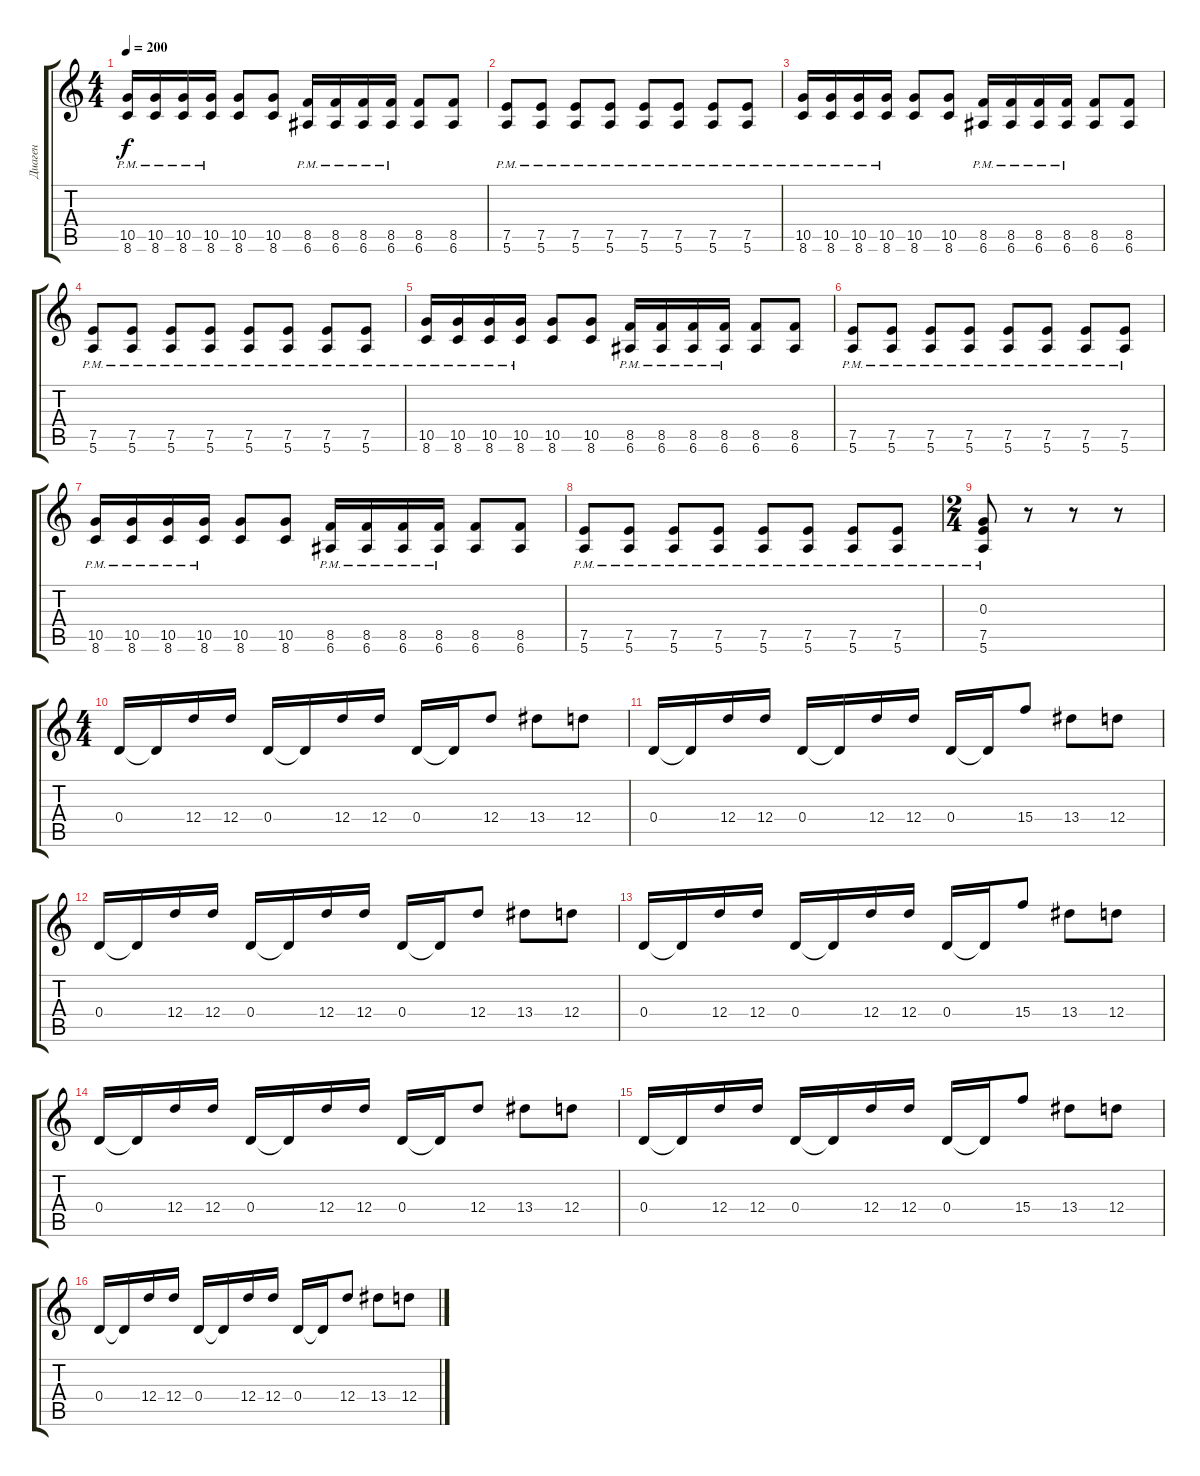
\track ("Диаген" "Диаген") {instrument overdrivenguitar}
\staff {score tabs}
\tuning (E4 B3 G3 D3 A2 E2) {hide}
\ts (4 4)
\tempo 200
\clef g2
\ks c
(10.5{pm} 8.6{pm}).16{dy f} (10.5{pm} 8.6{pm}).16 (10.5{pm} 8.6{pm}).16 (10.5{pm} 8.6{pm}).16 (10.5 8.6).8 (10.5 8.6).8 (8.5{pm} 6.6{pm}).16 (8.5{pm} 6.6{pm}).16 (8.5{pm} 6.6{pm}).16 (8.5{pm} 6.6{pm}).16 (8.5 6.6).8 (8.5 6.6).8 |
(7.5{pm} 5.6{pm}).8 (7.5{pm} 5.6{pm}).8 (7.5{pm} 5.6{pm}).8 (7.5{pm} 5.6{pm}).8 (7.5{pm} 5.6{pm}).8 (7.5{pm} 5.6{pm}).8 (7.5{pm} 5.6{pm}).8 (7.5{pm} 5.6{pm}).8 |
(10.5{pm} 8.6{pm}).16 (10.5{pm} 8.6{pm}).16 (10.5{pm} 8.6{pm}).16 (10.5{pm} 8.6{pm}).16 (10.5 8.6).8 (10.5 8.6).8 (8.5{pm} 6.6{pm}).16 (8.5{pm} 6.6{pm}).16 (8.5{pm} 6.6{pm}).16 (8.5{pm} 6.6{pm}).16 (8.5 6.6).8 (8.5 6.6).8 |
(7.5{pm} 5.6{pm}).8 (7.5{pm} 5.6{pm}).8 (7.5{pm} 5.6{pm}).8 (7.5{pm} 5.6{pm}).8 (7.5{pm} 5.6{pm}).8 (7.5{pm} 5.6{pm}).8 (7.5{pm} 5.6{pm}).8 (7.5{pm} 5.6{pm}).8 |
(10.5{pm} 8.6{pm}).16 (10.5{pm} 8.6{pm}).16 (10.5{pm} 8.6{pm}).16 (10.5{pm} 8.6{pm}).16 (10.5 8.6).8 (10.5 8.6).8 (8.5{pm} 6.6{pm}).16 (8.5{pm} 6.6{pm}).16 (8.5{pm} 6.6{pm}).16 (8.5{pm} 6.6{pm}).16 (8.5 6.6).8 (8.5 6.6).8 |
(7.5{pm} 5.6{pm}).8 (7.5{pm} 5.6{pm}).8 (7.5{pm} 5.6{pm}).8 (7.5{pm} 5.6{pm}).8 (7.5{pm} 5.6{pm}).8 (7.5{pm} 5.6{pm}).8 (7.5{pm} 5.6{pm}).8 (7.5{pm} 5.6{pm}).8 |
(10.5{pm} 8.6{pm}).16 (10.5{pm} 8.6{pm}).16 (10.5{pm} 8.6{pm}).16 (10.5{pm} 8.6{pm}).16 (10.5 8.6).8 (10.5 8.6).8 (8.5{pm} 6.6{pm}).16 (8.5{pm} 6.6{pm}).16 (8.5{pm} 6.6{pm}).16 (8.5{pm} 6.6{pm}).16 (8.5 6.6).8 (8.5 6.6).8 |
(7.5{pm} 5.6{pm}).8 (7.5{pm} 5.6{pm}).8 (7.5{pm} 5.6{pm}).8 (7.5{pm} 5.6{pm}).8 (7.5{pm} 5.6{pm}).8 (7.5{pm} 5.6{pm}).8 (7.5{pm} 5.6{pm}).8 (7.5{pm} 5.6{pm}).8 |
\ts (2 4)
(0.3 7.5{pm} 5.6{pm}).8 r.8 r.8 r.8 |
\ts (4 4)
0.4.16 0.4{t}.16 12.4.16 12.4.16 0.4.16 0.4{t}.16 12.4.16 12.4.16 0.4.16 0.4{t}.16 12.4.8 13.4.8 12.4.8 |
0.4.16 0.4{t}.16 12.4.16 12.4.16 0.4.16 0.4{t}.16 12.4.16 12.4.16 0.4.16 0.4{t}.16 15.4.8 13.4.8 12.4.8 |
0.4.16 0.4{t}.16 12.4.16 12.4.16 0.4.16 0.4{t}.16 12.4.16 12.4.16 0.4.16 0.4{t}.16 12.4.8 13.4.8 12.4.8 |
0.4.16 0.4{t}.16 12.4.16 12.4.16 0.4.16 0.4{t}.16 12.4.16 12.4.16 0.4.16 0.4{t}.16 15.4.8 13.4.8 12.4.8 |
0.4.16 0.4{t}.16 12.4.16 12.4.16 0.4.16 0.4{t}.16 12.4.16 12.4.16 0.4.16 0.4{t}.16 12.4.8 13.4.8 12.4.8 |
0.4.16 0.4{t}.16 12.4.16 12.4.16 0.4.16 0.4{t}.16 12.4.16 12.4.16 0.4.16 0.4{t}.16 15.4.8 13.4.8 12.4.8 |
0.4.16 0.4{t}.16 12.4.16 12.4.16 0.4.16 0.4{t}.16 12.4.16 12.4.16 0.4.16 0.4{t}.16 12.4.8 13.4.8 12.4.8
